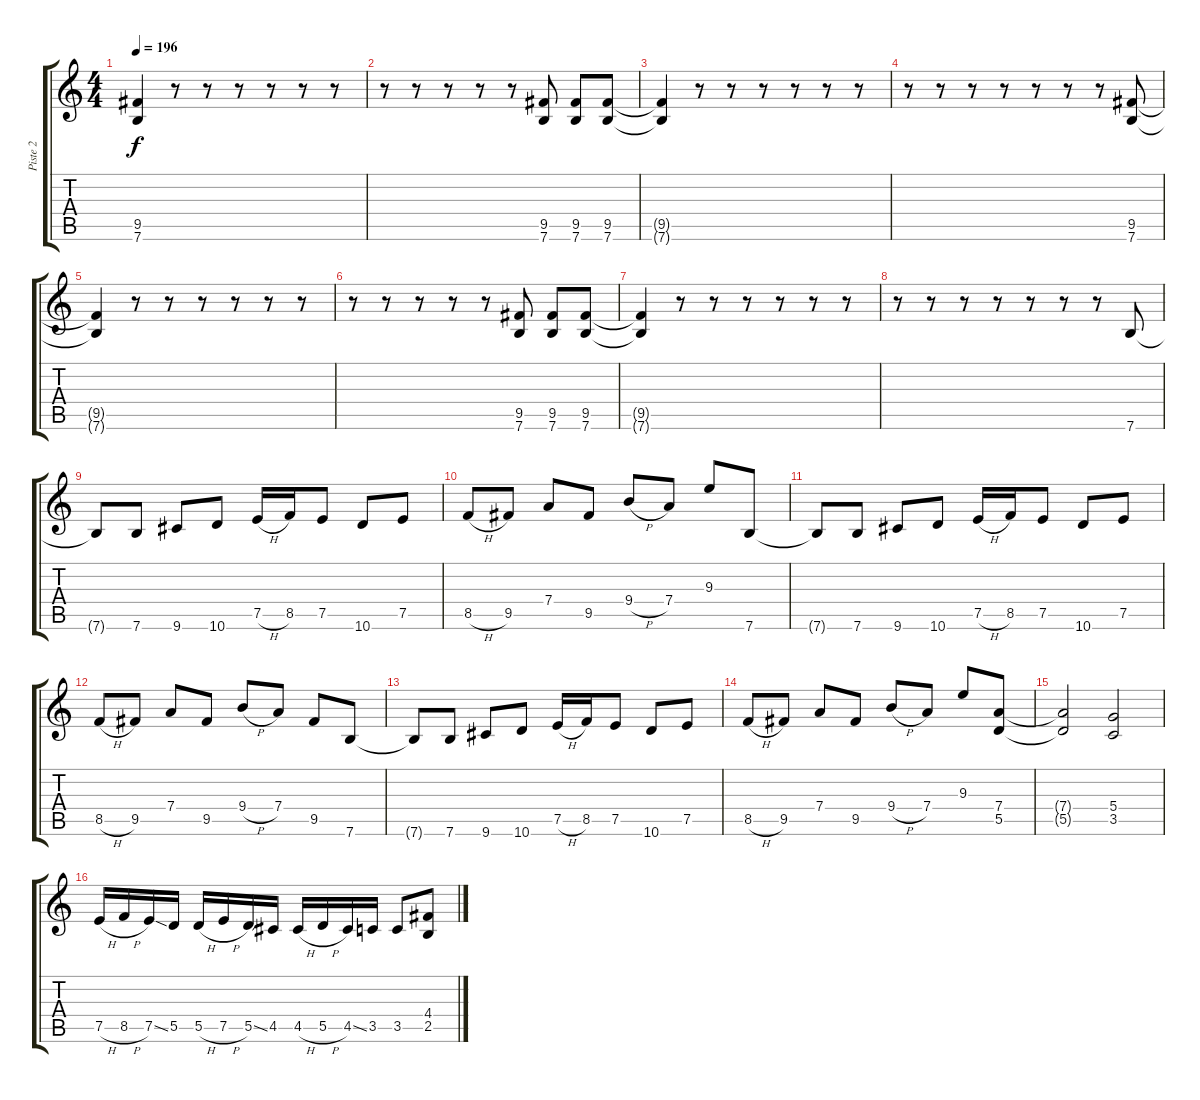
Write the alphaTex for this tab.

\track ("Piste 2" "Piste 2") {instrument distortionguitar}
\staff {score tabs}
\tuning (E4 B3 G3 D3 A2 E2) {hide}
\ts (4 4)
\tempo 196
\clef g2
\ks c
(9.5 7.6).4{dy f instrument distortionguitar} r.8 r.8 r.8 r.8 r.8 r.8 |
r.8 r.8 r.8 r.8 r.8 (9.5 7.6).8 (9.5 7.6).8 (9.5 7.6).8 |
(9.5{t} 7.6{t}).4 r.8 r.8 r.8 r.8 r.8 r.8 |
r.8 r.8 r.8 r.8 r.8 r.8 r.8 (9.5 7.6).8 |
(9.5{t} 7.6{t}).4 r.8 r.8 r.8 r.8 r.8 r.8 |
r.8 r.8 r.8 r.8 r.8 (9.5 7.6).8 (9.5 7.6).8 (9.5 7.6).8 |
(9.5{t} 7.6{t}).4 r.8 r.8 r.8 r.8 r.8 r.8 |
r.8 r.8 r.8 r.8 r.8 r.8 r.8 7.6.8 |
7.6{t}.8 7.6.8 9.6.8 10.6.8 7.5{h}.16 8.5.16 7.5.8 10.6.8 7.5.8 |
8.5{h}.8 9.5.8 7.4.8 9.5.8 9.4{h}.8 7.4.8 9.3.8 7.6.8 |
7.6{t}.8 7.6.8 9.6.8 10.6.8 7.5{h}.16 8.5.16 7.5.8 10.6.8 7.5.8 |
8.5{h}.8 9.5.8 7.4.8 9.5.8 9.4{h}.8 7.4.8 9.5.8 7.6.8 |
7.6{t}.8 7.6.8 9.6.8 10.6.8 7.5{h}.16 8.5.16 7.5.8 10.6.8 7.5.8 |
8.5{h}.8 9.5.8 7.4.8 9.5.8 9.4{h}.8 7.4.8 9.3.8 (7.4 5.5).8 |
(7.4{t} 5.5{t}).2 (5.4 3.5).2 |
7.5{h}.16 8.5{h}.16 7.5{ss}.16 5.5.16 5.5{h}.16 7.5{h}.16 5.5{ss}.16 4.5.16 4.5{h}.16 5.5{h}.16 4.5{ss}.16 3.5.16 3.5.8 (4.4 2.5).8
